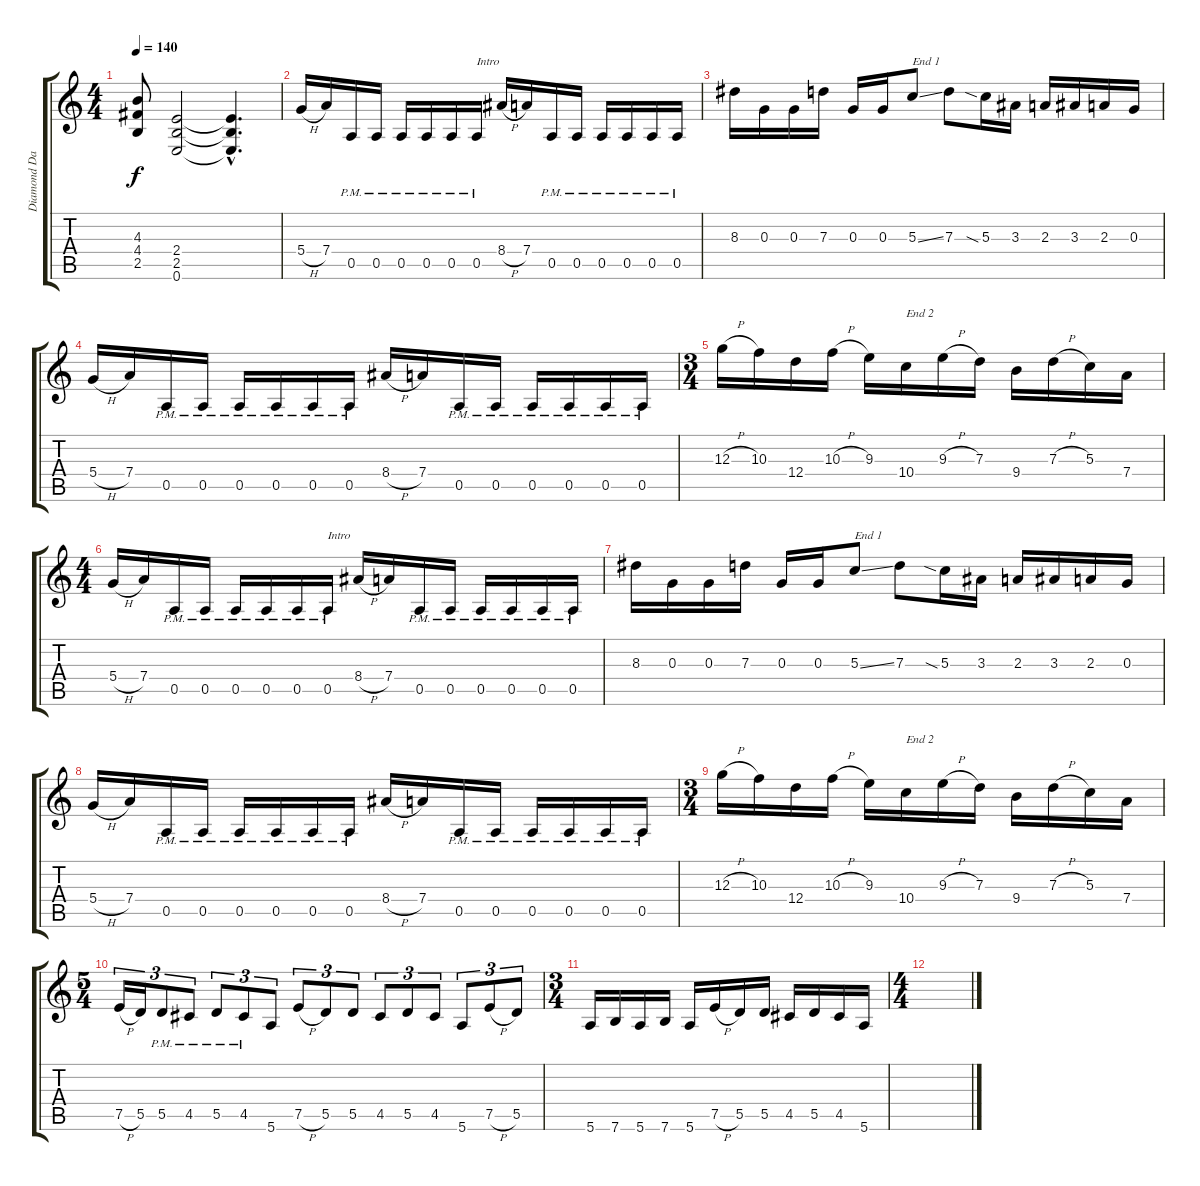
\track ("Diamond Darrell" "Diamond Da") {instrument distortionguitar}
\staff {score tabs}
\tuning (E4 B3 G3 D3 A2 E2) {hide}
\ts (4 4)
\tempo 140
\clef g2
\ks c
(4.3 4.4 2.5).8{dy f} (2.4 2.5 0.6).2 (2.4{hac t} 2.5{hac t} 0.6{hac t}).4{d} |
5.4{h}.16 7.4.16 0.5{pm}.16 0.5{pm}.16 0.5{pm}.16 0.5{pm}.16 0.5{pm}.16 0.5{pm}.16{txt "Intro"} 8.4{h}.16 7.4.16 0.5{pm}.16 0.5{pm}.16 0.5{pm}.16 0.5{pm}.16 0.5{pm}.16 0.5{pm}.16 |
8.3.16 0.3.16 0.3.16 7.3.16 0.3.16 0.3.16 5.3{ss}.8{txt "End 1"} 7.3.8 5.3{sia}.16 3.3.16 2.3.16 3.3.16 2.3.16 0.3.16 |
5.4{h}.16 7.4.16 0.5{pm}.16 0.5{pm}.16 0.5{pm}.16 0.5{pm}.16 0.5{pm}.16 0.5{pm}.16 8.4{h}.16 7.4.16 0.5{pm}.16 0.5{pm}.16 0.5{pm}.16 0.5{pm}.16 0.5{pm}.16 0.5{pm}.16 |
\ts (3 4)
12.3{h}.16 10.3.16 12.4.16 10.3{h}.16 9.3.16 10.4.16{txt "End 2"} 9.3{h}.16 7.3.16 9.4.16 7.3{h}.16 5.3.16 7.4.16 |
\ts (4 4)
5.4{h}.16 7.4.16 0.5{pm}.16 0.5{pm}.16 0.5{pm}.16 0.5{pm}.16 0.5{pm}.16 0.5{pm}.16{txt "Intro"} 8.4{h}.16 7.4.16 0.5{pm}.16 0.5{pm}.16 0.5{pm}.16 0.5{pm}.16 0.5{pm}.16 0.5{pm}.16 |
8.3.16 0.3.16 0.3.16 7.3.16 0.3.16 0.3.16 5.3{ss}.8{txt "End 1"} 7.3.8 5.3{sia}.16 3.3.16 2.3.16 3.3.16 2.3.16 0.3.16 |
5.4{h}.16 7.4.16 0.5{pm}.16 0.5{pm}.16 0.5{pm}.16 0.5{pm}.16 0.5{pm}.16 0.5{pm}.16 8.4{h}.16 7.4.16 0.5{pm}.16 0.5{pm}.16 0.5{pm}.16 0.5{pm}.16 0.5{pm}.16 0.5{pm}.16 |
\ts (3 4)
12.3{h}.16 10.3.16 12.4.16 10.3{h}.16 9.3.16 10.4.16{txt "End 2"} 9.3{h}.16 7.3.16 9.4.16 7.3{h}.16 5.3.16 7.4.16 |
\ts (5 4)
7.5{h}.16{tu (3 2)} 5.5.16{tu (3 2)} 5.5{pm}.8{tu (3 2)} 4.5{pm}.8{tu (3 2)} 5.5{pm}.8{tu (3 2)} 4.5{pm}.8{tu (3 2)} 5.6.8{tu (3 2)} 7.5{h}.8{tu (3 2)} 5.5.8{tu (3 2)} 5.5.8{tu (3 2)} 4.5.8{tu (3 2)} 5.5.8{tu (3 2)} 4.5.8{tu (3 2)} 5.6.8{tu (3 2)} 7.5{h}.8{tu (3 2)} 5.5.8{tu (3 2)} |
\ts (3 4)
5.6.16 7.6.16 5.6.16 7.6.16 5.6.16 7.5{h}.16 5.5.16 5.5.16 4.5.16 5.5.16 4.5.16 5.6.16 |
\ts (4 4)
